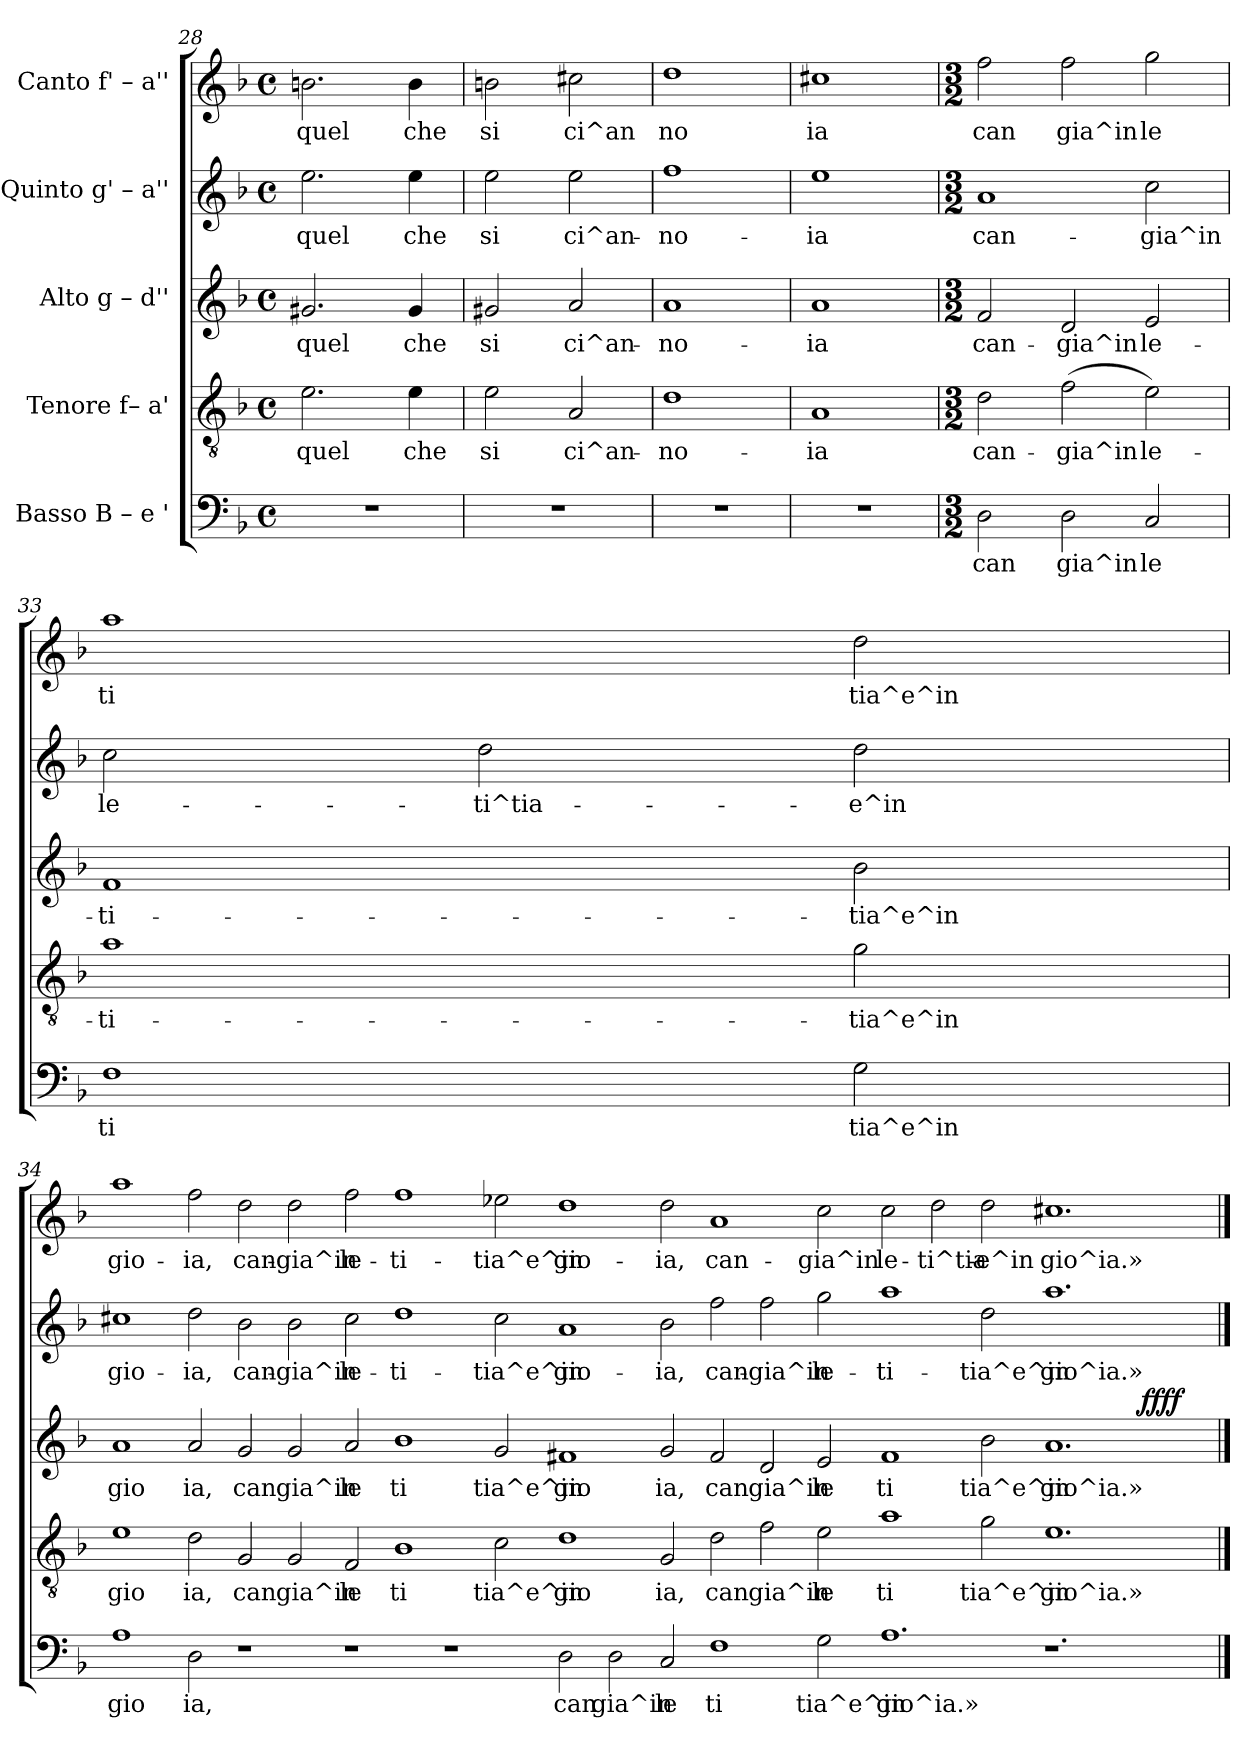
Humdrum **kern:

**kern	**text	**kern	**text	**kern	**text	**dynam	**kern	**text	**kern	**text
*part5	*part5	*part4	*part4	*part3	*part3	*part3	*part2	*part2	*part1	*part1
*staff5	*staff5	*staff4	*staff4	*staff3	*staff3	*staff3	*staff2	*staff2	*staff1	*staff1
*I"Basso  B – e '	*	*I"Tenore  f– a'	*	*I"Alto  g – d''	*	*	*I"Quinto  g' – a''	*	*I"Canto  f' – a''	*
*clefF4	*	*clefGv2	*	*clefG2	*	*	*clefG2	*	*clefG2	*
*k[b-]	*	*k[b-]	*	*k[b-]	*	*	*k[b-]	*	*k[b-]	*
*F:	*	*F:	*	*F:	*	*	*F:	*	*F:	*
*M4/4	*	*M4/4	*	*M4/4	*	*	*M4/4	*	*M4/4	*
*met(c)	*	*met(c)	*	*met(c)	*	*	*met(c)	*	*met(c)	*
=28	=28	=28	=28	=28	=28	=28	=28	=28	=28	=28
!	!	!	!LO:LY:b:rj	!	!LO:LY:b:cj	!	!	!LO:LY:b:rj	!	!LO:LY:b:cj
1r	.	2.e\	quel	2.g#X/	quel	.	2.ee\	quel	2.bn\	quel
!	!	!	!LO:LY:b:rj	!	!LO:LY:b:cj	!	!	!LO:LY:b:rj	!	!LO:LY:b:cj
.	.	4e\	che	4g#/	che	.	4ee\	che	4b\	che
=29	=29	=29	=29	=29	=29	=29	=29	=29	=29	=29
!	!	!	!LO:LY:b:rj	!	!LO:LY:b:cj	!	!	!LO:LY:b:rj	!	!LO:LY:b:cj
1r	.	2e\	si	2g#X/	si	.	2ee\	si	2b\	si
!	!	!	!LO:LY:b:rj	!	!LO:LY:b:cj	!	!	!LO:LY:b:rj	!	!LO:LY:b:cj
.	.	2A/	ci^an-	2a/	ci^an-	.	2ee\	ci^an-	2cc#X\	ci^an
=30	=30	=30	=30	=30	=30	=30	=30	=30	=30	=30
!	!	!	!LO:LY:b:rj	!	!LO:LY:b:cj	!	!	!LO:LY:b:rj	!	!LO:LY:b:cj
1r	.	1d	-no-	1a	-no-	.	1ff	-no-	1dd	no
=31	=31	=31	=31	=31	=31	=31	=31	=31	=31	=31
!	!	!	!LO:LY:b:rj	!	!LO:LY:b:cj	!	!	!LO:LY:b:rj	!	!LO:LY:b:cj
1r	.	1A	-ia	1a	-ia	.	1ee	-ia	1cc#X	ia
=32	=32	=32	=32	=32	=32	=32	=32	=32	=32	=32
*M3/2	*	*M3/2	*	*M3/2	*	*	*M3/2	*	*M3/2	*
!	!LO:LY:b:rj	!	!LO:LY:b:rj	!	!LO:LY:b:cj	!	!	!LO:LY:b:rj	!	!LO:LY:b:cj
2D\	can	2d\	can-	2f/	can-	.	1a	can-	2ff\	can
!	!LO:LY:b:rj	!	!LO:LY:b:rj	!	!LO:LY:b:cj	!	!	!	!	!LO:LY:b:cj
2D\	gia^in	(<2f\	-gia^in	2d/	-gia^in	.	.	.	2ff\	gia^in
!	!LO:LY:b:rj	!	!LO:LY:b:rj	!	!LO:LY:b:cj	!	!	!LO:LY:b:rj	!	!LO:LY:b:cj
2C/	le	2e\)	le-	2e/	le-	.	2cc\	-gia^in	2gg\	le
=33	=33	=33	=33	=33	=33	=33	=33	=33	=33	=33
!	!LO:LY:b:rj	!	!LO:LY:b:rj	!	!LO:LY:b:cj	!	!	!LO:LY:b:rj	!	!LO:LY:b:cj
1F	ti	1a	-ti-	1f	-ti-	.	2cc\	le-	1aa	ti
!	!	!	!	!	!	!	!	!LO:LY:b:rj	!	!
.	.	.	.	.	.	.	2dd\	-ti^tia-	.	.
!	!LO:LY:b:rj	!	!LO:LY:b:rj	!	!LO:LY:b:cj	!	!	!LO:LY:b:rj	!	!LO:LY:b:cj
2G\	tia^e^in	2g\	-tia^e^in	2b-\	-tia^e^in	.	2dd\	-e^in	2dd\	tia^e^in
!!LO:LB:g=z
=34	=34	=34	=34	=34	=34	=34	=34	=34	=34	=34
!	!LO:LY:b:rj	!	!LO:LY:b:rj	!	!LO:LY:b:cj	!	!	!LO:LY:b:rj	!	!LO:LY:b:cj
*	*	*	*	*^	*	*	*	*	*	*
1A	gio	1e	gio	1a	1ryy	gio	.	1cc#X	gio-	1aa	gio-
!	!LO:LY:b:rj	!	!LO:LY:b:rj	!	!	!LO:LY:b:cj	!	!	!LO:LY:b:rj	!	!LO:LY:b:cj
2D\	ia,	2d\	ia,	2a/	1ryy	ia,	.	2dd\	-ia,	2ff\	-ia,
!	!	!	!LO:LY:b:rj	!	!	!LO:LY:b:cj	!	!	!LO:LY:b:rj	!	!LO:LY:b:cj
1r	.	2G/	can	2g/	.	can	.	2b-\	can-	2dd\	can-
!	!	!	!LO:LY:b:rj	!	!	!LO:LY:b:cj	!	!	!LO:LY:b:rj	!	!LO:LY:b:cj
.	.	2G/	gia^in	2g/	1ryy	gia^in	.	2b-\	-gia^in	2dd\	-gia^in
!	!	!	!LO:LY:b:rj	!	!	!LO:LY:b:cj	!	!	!LO:LY:b:rj	!	!LO:LY:b:cj
1r	.	2F/	le	2a/	.	le	.	2cc#\	le-	2ff\	le-
!	!	!	!LO:LY:b:rj	!	!	!LO:LY:b:cj	!	!	!LO:LY:b:rj	!	!LO:LY:b:cj
.	.	1B-	ti	1b-	1ryy	ti	.	1dd	-ti-	1ff	-ti-
1r	.	.	.	.	.	.	.	.	.	.	.
!	!	!	!LO:LY:b:rj	!	!	!LO:LY:b:cj	!	!	!LO:LY:b:rj	!	!LO:LY:b:cj
.	.	2c\	tia^e^in	2g/	1ryy	tia^e^in	.	2cc#\	-tia^e^in	2ee-X\	-tia^e^in
!	!LO:LY:b:rj	!	!LO:LY:b:rj	!	!	!LO:LY:b:cj	!	!	!LO:LY:b:rj	!	!LO:LY:b:cj
2D\	can	1d	gio	1f#X	.	gio	.	1a	gio-	1dd	gio-
!	!LO:LY:b:rj	!	!	!	!	!	!	!	!	!	!
2D\	gia^in	.	.	.	1ryy	.	.	.	.	.	.
!	!LO:LY:b:rj	!	!LO:LY:b:rj	!	!	!LO:LY:b:cj	!	!	!LO:LY:b:rj	!	!LO:LY:b:cj
2C/	le	2G/	ia,	2g/	.	ia,	.	2b-\	-ia,	2dd\	-ia,
!	!LO:LY:b:rj	!	!LO:LY:b:rj	!	!	!LO:LY:b:cj	!	!	!LO:LY:b:rj	!	!LO:LY:b:cj
1F	ti	2d\	can	2f#/	1ryy	can	.	2ff\	can-	1a	can-
!	!	!	!LO:LY:b:rj	!	!	!LO:LY:b:cj	!	!	!LO:LY:b:rj	!	!
.	.	2f\	gia^in	2d/	.	gia^in	.	2ff\	-gia^in	.	.
!	!LO:LY:b:rj	!	!LO:LY:b:rj	!	!	!LO:LY:b:cj	!	!	!LO:LY:b:rj	!	!LO:LY:b:cj
2G\	tia^e^in	2e\	le	2e/	1ryy	le	.	2gg\	le-	2cc\	-gia^in
!	!LO:LY:b:rj	!	!LO:LY:b:rj	!	!	!LO:LY:b:cj	!	!	!LO:LY:b:rj	!	!LO:LY:b:cj
1.A	gio^ia.»	1a	ti	1f#	.	ti	.	1aa	-ti-	2cc\	le-
!	!	!	!	!	!	!	!	!	!	!	!LO:LY:b:cj
.	.	.	.	.	1ryy	.	.	.	.	2dd\	-ti^tia-
!	!	!	!LO:LY:b:rj	!	!	!LO:LY:b:cj	!	!	!LO:LY:b:rj	!	!LO:LY:b:cj
.	.	2g\	tia^e^in	2b-\	.	tia^e^in	.	2dd\	-tia^e^in	2dd\	-e^in
!	!	!	!LO:LY:b:rj	!	!	!LO:LY:b:cj	!	!	!LO:LY:b:rj	!	!LO:LY:b:cj
1.r	.	1.e	gio^ia.»	1.a	2ryy	gio^ia.»	.	1.aa	gio^ia.»-	1.cc#X	gio^ia.»-
.	.	.	.	.	4ryy	.	.	.	.	.	.
.	.	.	.	.	16ryy	.	.	.	.	.	.
!	!	!	!	!	!	!	!LO:DY:b	!	!	!	!
.	.	.	.	.	2ryy	.	ffff	.	.	.	.
.	.	.	.	.	8.ryy	.	.	.	.	.	.
*	*	*	*	*v	*v	*	*	*	*	*	*
==	==	==	==	==	==	==	==	==	==	==
*-	*-	*-	*-	*-	*-	*-	*-	*-	*-	*-
